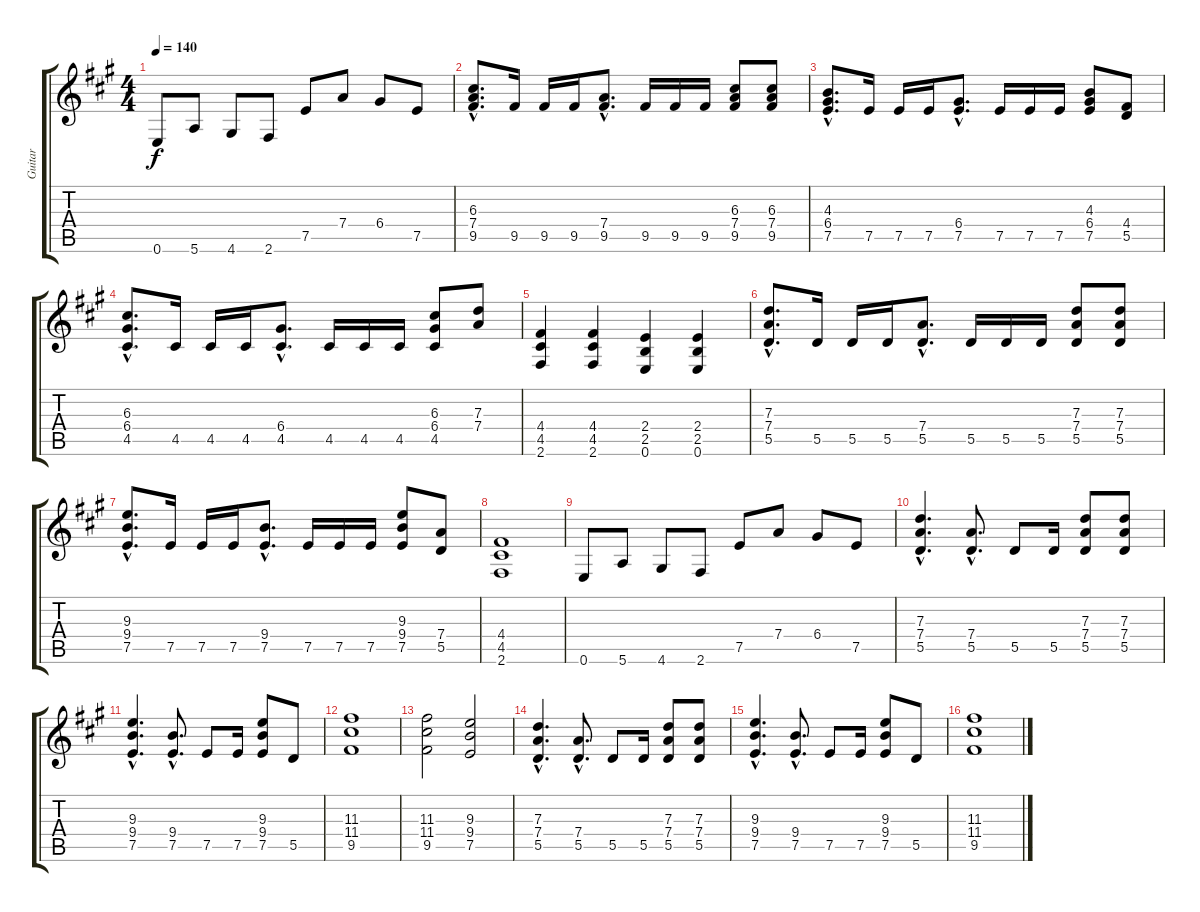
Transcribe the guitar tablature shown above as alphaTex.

\track ("Guitar" "Guitar") {instrument distortionguitar}
\staff {score tabs}
\tuning (E4 B3 G3 D3 A2 E2) {hide}
\ts (4 4)
\tempo 140
\clef g2
\ks a
0.6.8{dy f} 5.6.8 4.6.8 2.6.8 7.5.8 7.4.8 6.4.8 7.5.8 |
(6.3{hac} 7.4{hac} 9.5{hac}).8{d} 9.5.16 9.5.16 9.5.16 (7.4{hac} 9.5{hac}).8{d} 9.5.16 9.5.16 9.5.16 (6.3 7.4 9.5).8 (6.3 7.4 9.5).8 |
(4.3{hac} 6.4{hac} 7.5{hac}).8{d} 7.5.16 7.5.16 7.5.16 (6.4{hac} 7.5{hac}).8{d} 7.5.16 7.5.16 7.5.16 (4.3 6.4 7.5).8 (4.4 5.5).8 |
(6.3{hac} 6.4{hac} 4.5{hac}).8{d} 4.5.16 4.5.16 4.5.16 (6.4{hac} 4.5{hac}).8{d} 4.5.16 4.5.16 4.5.16 (6.3 6.4 4.5).8 (7.3 7.4).8 |
(4.4 4.5 2.6).4 (4.4 4.5 2.6).4 (2.4 2.5 0.6).4 (2.4 2.5 0.6).4 |
(7.3{hac} 7.4{hac} 5.5{hac}).8{d} 5.5.16 5.5.16 5.5.16 (7.4{hac} 5.5{hac}).8{d} 5.5.16 5.5.16 5.5.16 (7.3 7.4 5.5).8 (7.3 7.4 5.5).8 |
(9.3{hac} 9.4{hac} 7.5{hac}).8{d} 7.5.16 7.5.16 7.5.16 (9.4{hac} 7.5{hac}).8{d} 7.5.16 7.5.16 7.5.16 (9.3 9.4 7.5).8 (7.4 5.5).8 |
(4.4 4.5 2.6).1 |
0.6.8 5.6.8 4.6.8 2.6.8 7.5.8 7.4.8 6.4.8 7.5.8 |
(7.3{hac} 7.4{hac} 5.5{hac}).4{d} (7.4{hac} 5.5{hac}).8{d} 5.5.8 5.5.16 (7.3 7.4 5.5).8 (7.3 7.4 5.5).8 |
(9.3{hac} 9.4{hac} 7.5{hac}).4{d} (9.4{hac} 7.5{hac}).8{d} 7.5.8 7.5.16 (9.3 9.4 7.5).8 5.5.8 |
(11.3 11.4 9.5).1 |
(11.3 11.4 9.5).2 (9.3 9.4 7.5).2 |
(7.3{hac} 7.4{hac} 5.5{hac}).4{d} (7.4{hac} 5.5{hac}).8{d} 5.5.8 5.5.16 (7.3 7.4 5.5).8 (7.3 7.4 5.5).8 |
(9.3{hac} 9.4{hac} 7.5{hac}).4{d} (9.4{hac} 7.5{hac}).8{d} 7.5.8 7.5.16 (9.3 9.4 7.5).8 5.5.8 |
(11.3 11.4 9.5).1
